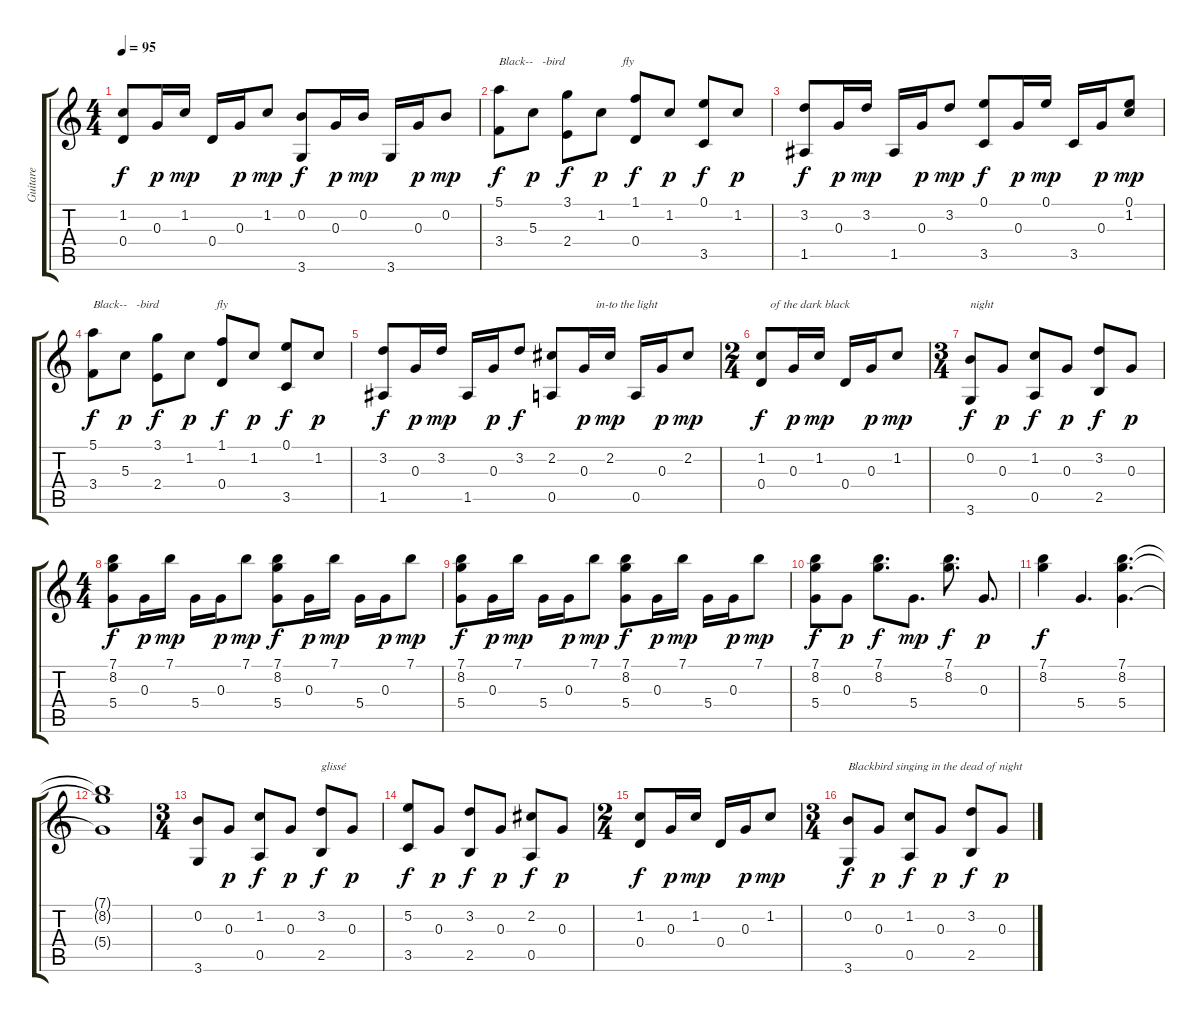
\track ("Guitare" "Guitare") {instrument acousticguitarsteel}
\staff {score tabs}
\tuning (E4 B3 G3 D3 A2 E2) {hide}
\ts (4 4)
\tempo 95
\clef g2
\ks c
(1.2 0.4).8{dy f} 0.3.16{dy p} 1.2.16{dy mp} 0.4.16 0.3.16{dy p} 1.2.8{dy mp} (0.2 3.6).8{dy f} 0.3.16{dy p} 0.2.16{dy mp} 3.6.16 0.3.16{dy p} 0.2.8{dy mp} |
(5.1 3.4).8{txt "Black--   -bird                   fly" dy f} 5.3.8{dy p} (3.1 2.4).8{dy f} 1.2.8{dy p} (1.1 0.4).8{dy f} 1.2.8{dy p} (0.1 3.5).8{dy f} 1.2.8{dy p} |
(3.2 1.5).8{dy f} 0.3.16{dy p} 3.2.16{dy mp} 1.5.16 0.3.16{dy p} 3.2.8{dy mp} (0.1 3.5).8{dy f} 0.3.16{dy p} 0.1.16{dy mp} 3.5.16 0.3.16{dy p} (0.1 1.2).8{dy mp} |
(5.1 3.4).8{txt "Black--   -bird                   fly" dy f} 5.3.8{dy p} (3.1 2.4).8{dy f} 1.2.8{dy p} (1.1 0.4).8{dy f} 1.2.8{dy p} (0.1 3.5).8{dy f} 1.2.8{dy p} |
(3.2 1.5).8{dy f} 0.3.16{dy p} 3.2.16{dy mp} 1.5.16 0.3.16{dy p} 3.2.8{dy f} (2.2 0.5).8 0.3.16{txt "    in-to the light" dy p} 2.2.16{dy mp} 0.5.16 0.3.16{dy p} 2.2.8{dy mp} |
\ts (2 4)
(1.2 0.4).8{txt "   of the dark black" dy f} 0.3.16{dy p} 1.2.16{dy mp} 0.4.16 0.3.16{dy p} 1.2.8{dy mp} |
\ts (3 4)
(0.2 3.6).8{txt "night" dy f} 0.3.8{dy p} (1.2 0.5).8{dy f} 0.3.8{dy p} (3.2 2.5).8{dy f} 0.3.8{dy p} |
\ts (4 4)
(7.1 8.2 5.4).8{dy f} 0.3.16{dy p} 7.1.16{dy mp} 5.4.16 0.3.16{dy p} 7.1.8{dy mp} (7.1 8.2 5.4).8{dy f} 0.3.16{dy p} 7.1.16{dy mp} 5.4.16 0.3.16{dy p} 7.1.8{dy mp} |
(7.1 8.2 5.4).8{dy f} 0.3.16{dy p} 7.1.16{dy mp} 5.4.16 0.3.16{dy p} 7.1.8{dy mp} (7.1 8.2 5.4).8{dy f} 0.3.16{dy p} 7.1.16{dy mp} 5.4.16 0.3.16{dy p} 7.1.8{dy mp} |
(7.1 8.2 5.4).8{dy f} 0.3.8{dy p} (7.1 8.2).8{d dy f} 5.4.8{d dy mp} (7.1 8.2).8{d dy f} 0.3.8{d dy p} |
(7.1 8.2).4{dy f} 5.4.4{d} (7.1 8.2 5.4).4{d} |
(7.1{t} 8.2{t} 5.4{t}).1 |
\ts (3 4)
(0.2 3.6).8 0.3.8{dy p} (1.2 0.5).8{dy f} 0.3.8{dy p} (3.2 2.5).8{txt "glissé" dy f} 0.3.8{dy p} |
(5.2 3.5).8{dy f} 0.3.8{dy p} (3.2 2.5).8{dy f} 0.3.8{dy p} (2.2 0.5).8{dy f} 0.3.8{dy p} |
\ts (2 4)
(1.2 0.4).8{dy f} 0.3.16{dy p} 1.2.16{dy mp} 0.4.16 0.3.16{dy p} 1.2.8{dy mp} |
\ts (3 4)
(0.2 3.6).8{txt "Blackbird singing in the dead of night" dy f} 0.3.8{dy p} (1.2 0.5).8{dy f} 0.3.8{dy p} (3.2 2.5).8{dy f} 0.3.8{dy p}
